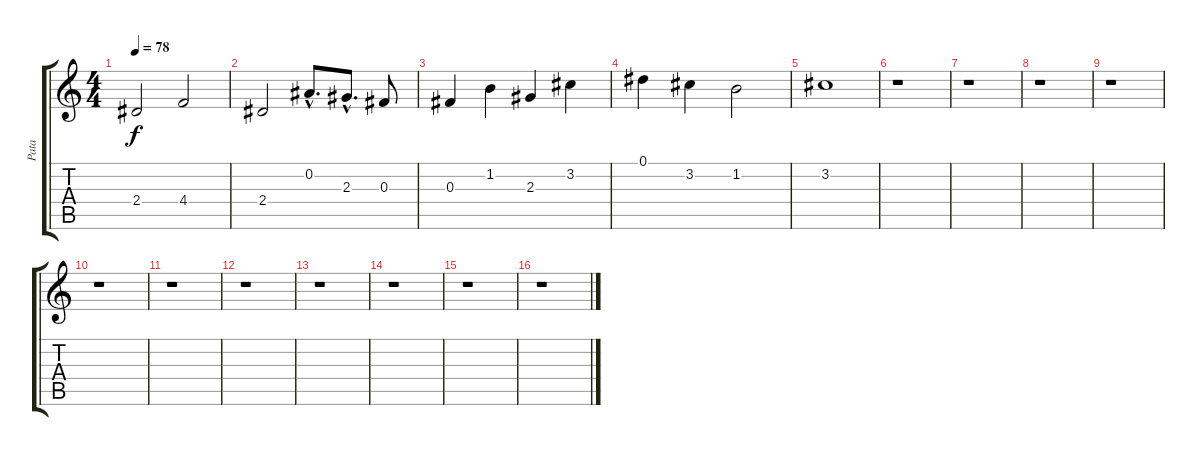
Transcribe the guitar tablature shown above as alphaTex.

\track ("Pata" "Pata") {instrument distortionguitar}
\staff {score tabs}
\tuning (Eb4 Bb3 Gb3 Db3 Ab2 Eb2) {hide}
\ts (4 4)
\tempo 78
\clef g2
\ks c
2.4.2{dy f} 4.4.2 |
2.4.2 0.2{hac}.8{d} 2.3{hac}.8{d} 0.3.8 |
0.3.4 1.2.4 2.3.4 3.2.4 |
0.1.4 3.2.4 1.2.2 |
3.2.1 |
r.1 |
r.1 |
r.1 |
r.1 |
r.1 |
r.1 |
r.1 |
r.1 |
r.1 |
r.1 |
r.1
